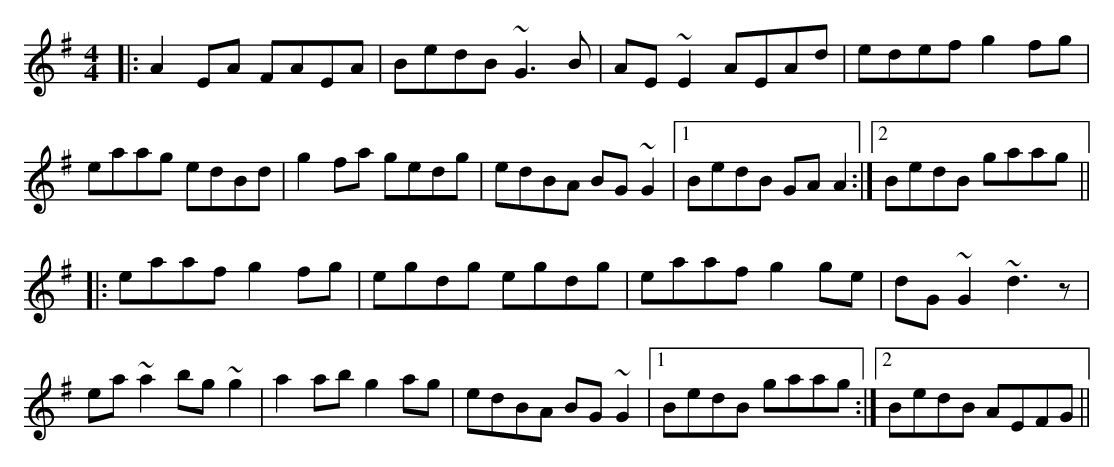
X:1
M:4/4
K:Ador
|:A2EA FAEA|BedB ~G3B|AE~E2 AEAd|edef g2fg|
eaag edBd|g2fa gedg|edBA BG~G2|1 BedB GAA2:|2 BedB gaag||
|:eaaf g2fg|egdg egdg|eaaf g2ge|dG~G2 ~d3z|
ea~a2 bg~g2|a2ab g2ag|edBA BG~G2|1 BedB gaag:|2 BedB AEFG||
